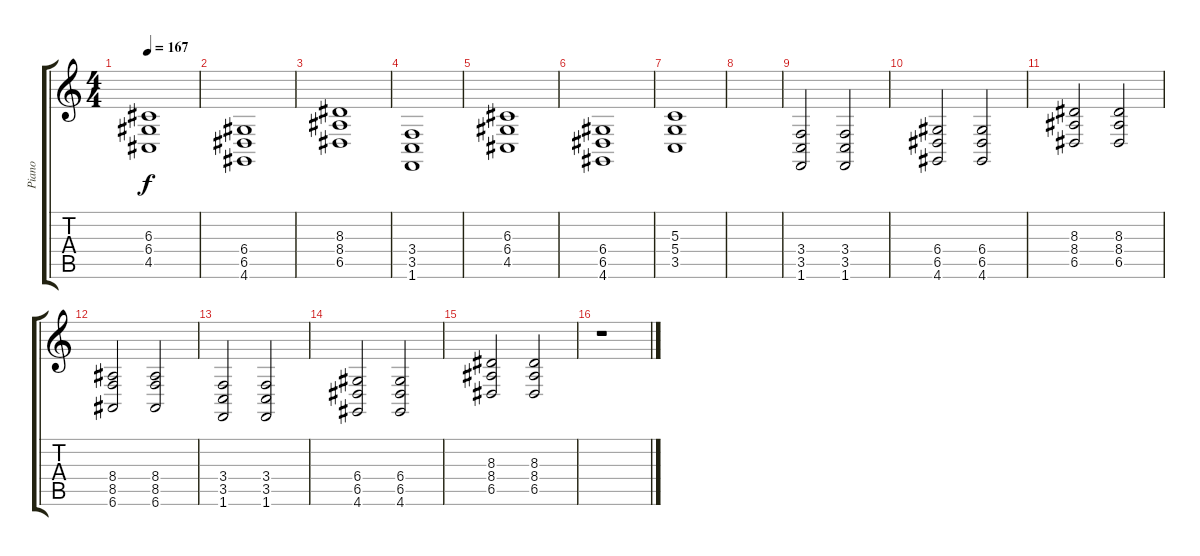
\track ("Piano" "Piano") {instrument brightacousticpiano}
\staff {score tabs}
\tuning (E4 B3 G3 D3 A2 E2) {hide}
\ts (4 4)
\tempo 167
\clef g2
\ks c
(6.3 6.4 4.5).1{dy f} |
(6.4 6.5 4.6).1 |
(8.3 8.4 6.5).1 |
(3.4 3.5 1.6).1 |
(6.3 6.4 4.5).1 |
(6.4 6.5 4.6).1 |
(5.3 5.4 3.5).1 |
|
(3.4 3.5 1.6).2{volume 9} (3.4 3.5 1.6).2 |
(6.4 6.5 4.6).2 (6.4 6.5 4.6).2 |
(8.3 8.4 6.5).2 (8.3 8.4 6.5).2 |
(8.4 8.5 6.6).2 (8.4 8.5 6.6).2 |
(3.4 3.5 1.6).2 (3.4 3.5 1.6).2 |
(6.4 6.5 4.6).2 (6.4 6.5 4.6).2 |
(8.3 8.4 6.5).2 (8.3 8.4 6.5).2 |
r.1
